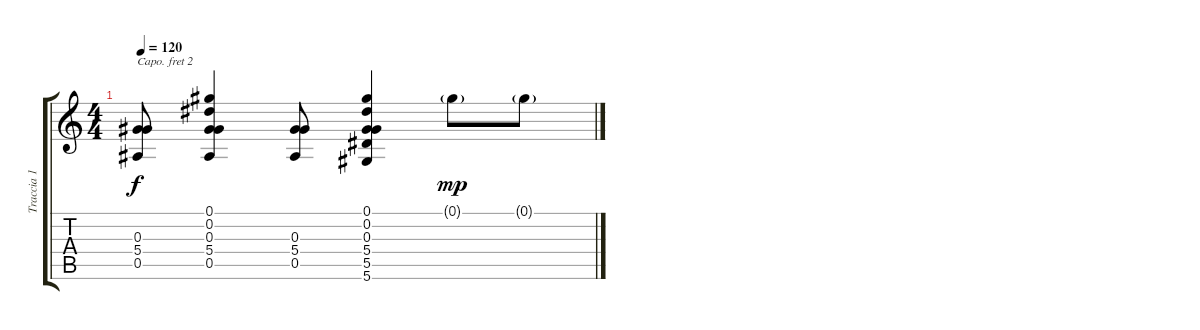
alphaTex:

\track ("Traccia 1" "Traccia 1") {instrument acousticguitarsteel}
\staff {score tabs}
\capo 2
\tuning (Gb4 Db4 Gb3 Db3 Ab2 Db2) {hide}
\ts (4 4)
\tempo 120
\clef g2
\ks c
(0.3 5.4 0.5).8{dy f} (0.1 0.2 0.3 5.4 0.5).4 (0.3 5.4 0.5).8 (0.1 0.2 0.3 5.4 5.5 5.6).4 0.1{g}.8{dy mp} 0.1{g}.8
